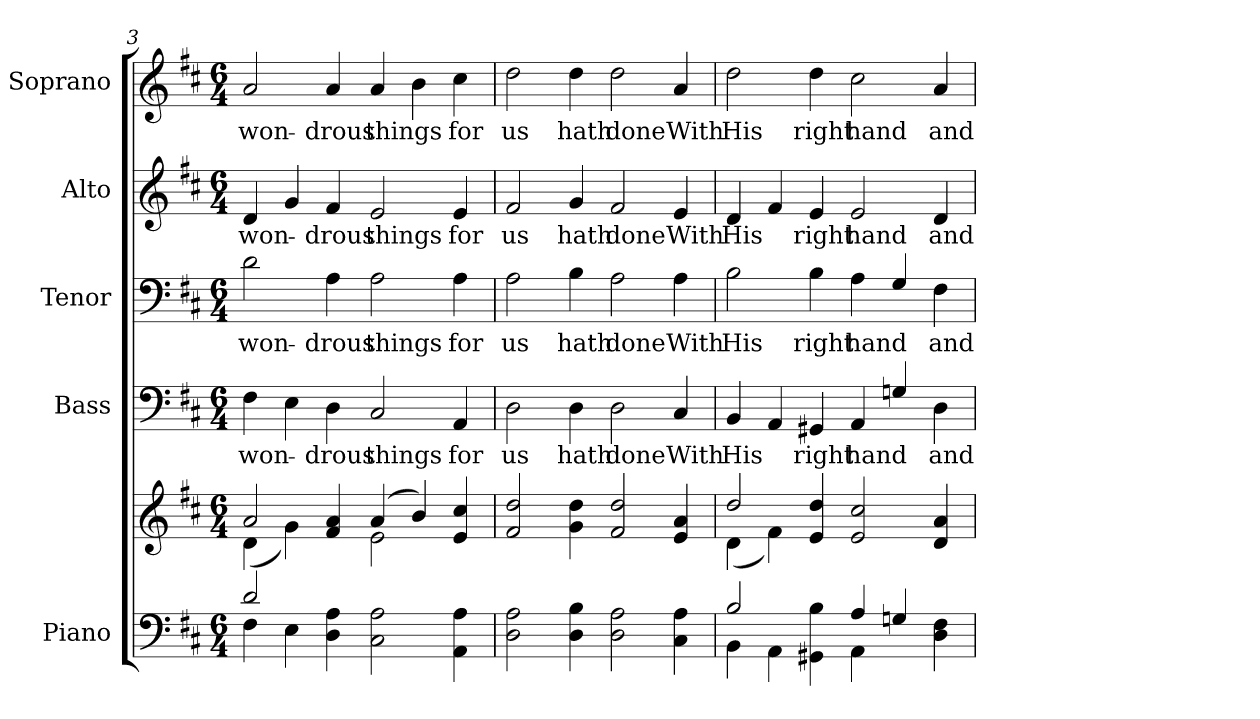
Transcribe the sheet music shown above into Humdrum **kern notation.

**kern	**kern	**kern	**text	**kern	**text	**kern	**text	**kern	**text
*part5	*part5	*part4	*part4	*part3	*part3	*part2	*part2	*part1	*part1
*staff6	*staff5	*staff4	*staff4	*staff3	*staff3	*staff2	*staff2	*staff1	*staff1
*I"Piano	*	*I"Bass	*	*I"Tenor	*	*I"Alto	*	*I"Soprano	*
*I'Pno.	*	*I'B.	*	*I'T.	*	*I'A.	*	*I'S.	*
!!LO:PB:g=z
*clefF4	*clefG2	*clefF4	*	*clefF4	*	*clefG2	*	*clefG2	*
*k[f#c#]	*k[f#c#]	*k[f#c#]	*	*k[f#c#]	*	*k[f#c#]	*	*k[f#c#]	*
*D:	*D:	*D:	*	*D:	*	*D:	*	*D:	*
*M6/4	*M6/4	*M6/4	*	*M6/4	*	*M6/4	*	*M6/4	*
=3	=3	=3	=3	=3	=3	=3	=3	=3	=3
*^	*^	*	*	*	*	*	*	*	*
!	!	!	!	!	!LO:LY:b:color=#000000	!	!	!	!	!	!
!	!	!	!	!	!	!	!LO:LY:b:color=#000000	!	!	!	!
!	!	!	!	!	!	!	!	!	!LO:LY:b:color=#000000	!	!
!	!	!	!	!	!	!	!	!	!	!	!LO:LY:b:color=#000000
2di/	4F#i\	2ai/	(4di\	4F#i\	won-	2di\	won-	4di/	won-	2ai/	won-
.	4Ei\	.	4gi\)	4Ei\	.	.	.	4gi/	.	.	.
!	!	!	!	!	!LO:LY:b:color=#000000	!	!	!	!	!	!
!	!	!	!	!	!	!	!LO:LY:b:color=#000000	!	!	!	!
!	!	!	!	!	!	!	!	!	!LO:LY:b:color=#000000	!	!
!	!	!	!	!	!	!	!	!	!	!	!LO:LY:b:color=#000000
4Di\ 4Ai	4ryy	4f#i/ 4ai	4ryy	4Di\	-drous	4Ai\	-drous	4f#i/	-drous	4ai/	-drous
!	!	!	!	!	!LO:LY:b:color=#000000	!	!	!	!	!	!
!	!	!	!	!	!	!	!LO:LY:b:color=#000000	!	!	!	!
!	!	!	!	!	!	!	!	!	!LO:LY:b:color=#000000	!	!
!	!	!	!	!	!	!	!	!	!	!	!LO:LY:b:color=#000000
2C#i\ 2Ai	2.ryy	(4ai/	2ei\	2C#i/	things	2Ai\	things	2ei/	things	4ai/	things
.	.	4bi/)	.	.	.	.	.	.	.	4bi\	.
!	!	!	!	!	!LO:LY:b:color=#000000	!	!	!	!	!	!
!	!	!	!	!	!	!	!LO:LY:b:color=#000000	!	!	!	!
!	!	!	!	!	!	!	!	!	!LO:LY:b:color=#000000	!	!
!	!	!	!	!	!	!	!	!	!	!	!LO:LY:b:color=#000000
4AAi\ 4Ai	.	4ei/ 4cc#i	4ryy	4AAi/	for	4Ai\	for	4ei/	for	4cc#i\	for
*v	*v	*	*	*	*	*	*	*	*	*	*
*	*v	*v	*	*	*	*	*	*	*	*
=4	=4	=4	=4	=4	=4	=4	=4	=4	=4
*	*^	*	*	*	*	*	*	*	*
!	!	!	!	!LO:LY:b:color=#000000	!	!	!	!	!	!
*	*v	*v	*	*	*	*	*	*	*	*
*	*^	*	*	*	*	*	*	*	*
!	!	!	!	!	!	!LO:LY:b:color=#000000	!	!	!	!
*	*v	*v	*	*	*	*	*	*	*	*
*	*^	*	*	*	*	*	*	*	*
!	!	!	!	!	!	!	!	!LO:LY:b:color=#000000	!	!
*	*v	*v	*	*	*	*	*	*	*	*
*	*^	*	*	*	*	*	*	*	*
!	!	!	!	!	!	!	!	!	!	!LO:LY:b:color=#000000
*	*v	*v	*	*	*	*	*	*	*	*
2Di\ 2Ai	2f#i/ 2ddi	2Di\	us	2Ai\	us	2f#i/	us	2ddi\	us
!	!	!	!LO:LY:b:color=#000000	!	!	!	!	!	!
!	!	!	!	!	!LO:LY:b:color=#000000	!	!	!	!
!	!	!	!	!	!	!	!LO:LY:b:color=#000000	!	!
!	!	!	!	!	!	!	!	!	!LO:LY:b:color=#000000
4Di\ 4Bi	4gi\ 4ddi	4Di\	hath	4Bi\	hath	4gi/	hath	4ddi\	hath
!	!	!	!LO:LY:b:color=#000000	!	!	!	!	!	!
!	!	!	!	!	!LO:LY:b:color=#000000	!	!	!	!
!	!	!	!	!	!	!	!LO:LY:b:color=#000000	!	!
!	!	!	!	!	!	!	!	!	!LO:LY:b:color=#000000
2Di\ 2Ai	2f#i/ 2ddi	2Di\	done	2Ai\	done	2f#i/	done	2ddi\	done
!	!	!	!LO:LY:b:color=#000000	!	!	!	!	!	!
!	!	!	!	!	!LO:LY:b:color=#000000	!	!	!	!
!	!	!	!	!	!	!	!LO:LY:b:color=#000000	!	!
!	!	!	!	!	!	!	!	!	!LO:LY:b:color=#000000
4C#i\ 4Ai	4ei/ 4ai	4C#i/	With	4Ai\	With	4ei/	With	4ai/	With
!!LO:PB:g=z
=5	=5	=5	=5	=5	=5	=5	=5	=5	=5
*^	*^	*	*	*	*	*	*	*	*
!	!	!	!	!	!LO:LY:b:color=#000000	!	!	!	!	!	!
!	!	!	!	!	!	!	!LO:LY:b:color=#000000	!	!	!	!
!	!	!	!	!	!	!	!	!	!LO:LY:b:color=#000000	!	!
!	!	!	!	!	!	!	!	!	!	!	!LO:LY:b:color=#000000
2Bi/	4BBi\	2ddi/	(4di\	4BBi/	His	2Bi\	His	4di/	His	2ddi\	His
.	4AAi\	.	4f#i\)	4AAi/	.	.	.	4f#i/	.	.	.
!	!	!	!	!	!LO:LY:b:color=#000000	!	!	!	!	!	!
!	!	!	!	!	!	!	!LO:LY:b:color=#000000	!	!	!	!
!	!	!	!	!	!	!	!	!	!LO:LY:b:color=#000000	!	!
!	!	!	!	!	!	!	!	!	!	!	!LO:LY:b:color=#000000
4GG#Xi\ 4Bi	4ryy	4ei/ 4ddi	4ryy	4GG#Xi/	right	4Bi\	right	4ei/	right	4ddi\	right
!	!	!	!	!	!LO:LY:b:color=#000000	!	!	!	!	!	!
!	!	!	!	!	!	!	!LO:LY:b:color=#000000	!	!	!	!
!	!	!	!	!	!	!	!	!	!LO:LY:b:color=#000000	!	!
!	!	!	!	!	!	!	!	!	!	!	!LO:LY:b:color=#000000
4Ai/	4AAi\	2ei/ 2cc#i	2.ryy	4AAi/	hand	4Ai\	hand	2ei/	hand	2cc#i\	hand
4Gni/	4ryy	.	.	4Gni/	.	4Gi/	.	.	.	.	.
!	!	!	!	!	!LO:LY:b:color=#000000	!	!	!	!	!	!
!	!	!	!	!	!	!	!LO:LY:b:color=#000000	!	!	!	!
!	!	!	!	!	!	!	!	!	!LO:LY:b:color=#000000	!	!
!	!	!	!	!	!	!	!	!	!	!	!LO:LY:b:color=#000000
4Di\ 4F#i	4ryy	4di/ 4ai	.	4Di\	and	4F#i\	and	4di/	and	4ai/	and
*v	*v	*	*	*	*	*	*	*	*	*	*
*	*v	*v	*	*	*	*	*	*	*	*
=	=	=	=	=	=	=	=	=	=
*-	*-	*-	*-	*-	*-	*-	*-	*-	*-
